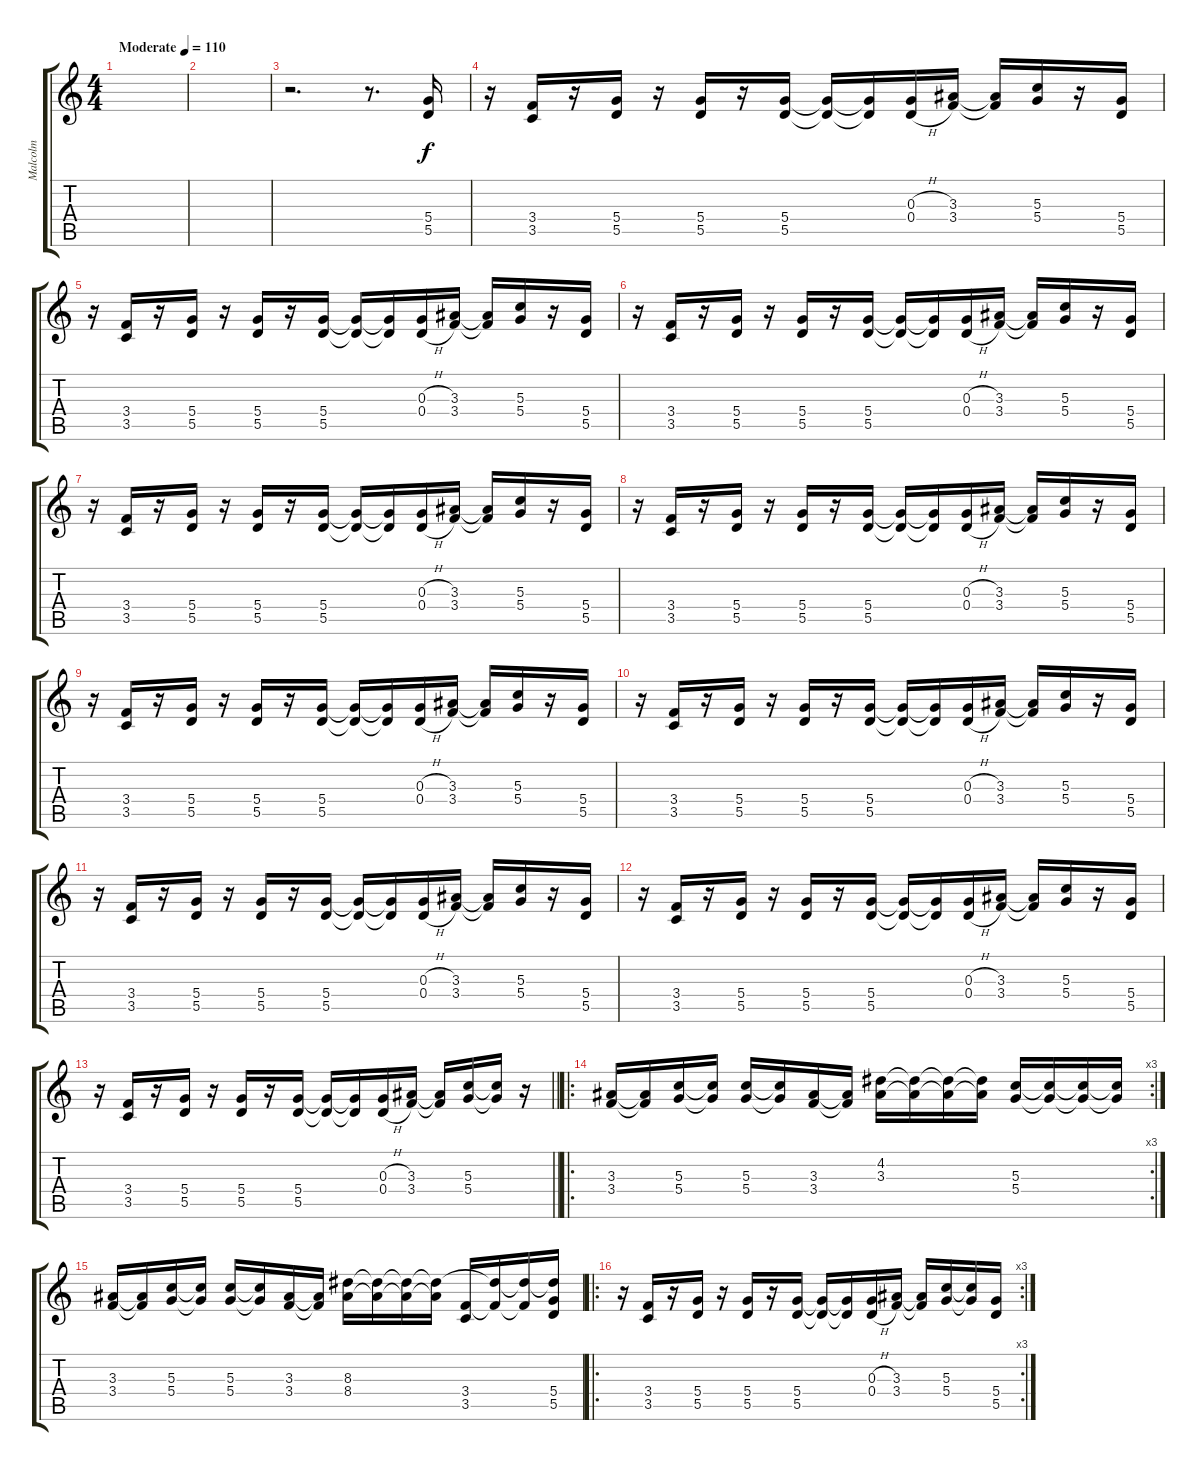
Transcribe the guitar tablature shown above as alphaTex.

\track ("Malcolm" "Malcolm") {instrument overdrivenguitar}
\staff {score tabs}
\tuning (E4 B3 G3 D3 A2 E2) {hide}
\ts (4 4)
\tempo (110 "Moderate")
\clef g2
\ks c
|
|
r.2{d} r.8{d} (5.4 5.5).16 |
r.16 (3.4 3.5).16 r.16 (5.4 5.5).16 r.16 (5.4 5.5).16 r.16 (5.4 5.5).16 (5.4{t} 5.5{t}).16 (5.4{t} 5.5{t}).16 (0.3{h} 0.4{h}).16 (3.3 3.4).16 (3.3{t} 3.4{t}).16 (5.3 5.4).16 r.16 (5.4 5.5).16 |
r.16 (3.4 3.5).16 r.16 (5.4 5.5).16 r.16 (5.4 5.5).16 r.16 (5.4 5.5).16 (5.4{t} 5.5{t}).16 (5.4{t} 5.5{t}).16 (0.3{h} 0.4{h}).16 (3.3 3.4).16 (3.3{t} 3.4{t}).16 (5.3 5.4).16 r.16 (5.4 5.5).16 |
r.16 (3.4 3.5).16 r.16 (5.4 5.5).16 r.16 (5.4 5.5).16 r.16 (5.4 5.5).16 (5.4{t} 5.5{t}).16 (5.4{t} 5.5{t}).16 (0.3{h} 0.4{h}).16 (3.3 3.4).16 (3.3{t} 3.4{t}).16 (5.3 5.4).16 r.16 (5.4 5.5).16 |
r.16 (3.4 3.5).16 r.16 (5.4 5.5).16 r.16 (5.4 5.5).16 r.16 (5.4 5.5).16 (5.4{t} 5.5{t}).16 (5.4{t} 5.5{t}).16 (0.3{h} 0.4{h}).16 (3.3 3.4).16 (3.3{t} 3.4{t}).16 (5.3 5.4).16 r.16 (5.4 5.5).16 |
r.16 (3.4 3.5).16 r.16 (5.4 5.5).16 r.16 (5.4 5.5).16 r.16 (5.4 5.5).16 (5.4{t} 5.5{t}).16 (5.4{t} 5.5{t}).16 (0.3{h} 0.4{h}).16 (3.3 3.4).16 (3.3{t} 3.4{t}).16 (5.3 5.4).16 r.16 (5.4 5.5).16 |
r.16 (3.4 3.5).16 r.16 (5.4 5.5).16 r.16 (5.4 5.5).16 r.16 (5.4 5.5).16 (5.4{t} 5.5{t}).16 (5.4{t} 5.5{t}).16 (0.3{h} 0.4{h}).16 (3.3 3.4).16 (3.3{t} 3.4{t}).16 (5.3 5.4).16 r.16 (5.4 5.5).16 |
r.16 (3.4 3.5).16 r.16 (5.4 5.5).16 r.16 (5.4 5.5).16 r.16 (5.4 5.5).16 (5.4{t} 5.5{t}).16 (5.4{t} 5.5{t}).16 (0.3{h} 0.4{h}).16 (3.3 3.4).16 (3.3{t} 3.4{t}).16 (5.3 5.4).16 r.16 (5.4 5.5).16 |
r.16 (3.4 3.5).16 r.16 (5.4 5.5).16 r.16 (5.4 5.5).16 r.16 (5.4 5.5).16 (5.4{t} 5.5{t}).16 (5.4{t} 5.5{t}).16 (0.3{h} 0.4{h}).16 (3.3 3.4).16 (3.3{t} 3.4{t}).16 (5.3 5.4).16 r.16 (5.4 5.5).16 |
r.16 (3.4 3.5).16 r.16 (5.4 5.5).16 r.16 (5.4 5.5).16 r.16 (5.4 5.5).16 (5.4{t} 5.5{t}).16 (5.4{t} 5.5{t}).16 (0.3{h} 0.4{h}).16 (3.3 3.4).16 (3.3{t} 3.4{t}).16 (5.3 5.4).16 r.16 (5.4 5.5).16 |
\barLineRight lightlight
r.16 (3.4 3.5).16 r.16 (5.4 5.5).16 r.16 (5.4 5.5).16 r.16 (5.4 5.5).16 (5.4{t} 5.5{t}).16 (5.4{t} 5.5{t}).16 (0.3{h} 0.4{h}).16 (3.3 3.4).16 (3.3{t} 3.4{t}).16 (5.3 5.4).16 (5.3{t} 5.4{t}).16 r.16 |
\ro
\rc 3
(3.3 3.4).16 (3.3{t} 3.4{t}).16 (5.3 5.4).16 (5.3{t} 5.4{t}).16 (5.3 5.4).16 (5.3{t} 5.4{t}).16 (3.3 3.4).16 (3.3{t} 3.4{t}).16 (4.2 3.3).16 (4.2{t} 3.3{t}).16 (4.2{t} 3.3{t}).16 (4.2{t} 3.3{t}).16 (5.3 5.4).16 (5.3{t} 5.4{t}).16 (5.3{t} 5.4{t}).16 (5.3{t} 5.4{t}).16 |
(3.3 3.4).16 (3.3{t} 3.4{t}).16 (5.3 5.4).16 (5.3{t} 5.4{t}).16 (5.3 5.4).16 (5.3{t} 5.4{t}).16 (3.3 3.4).16 (3.3{t} 3.4{t}).16 (8.3 8.4).16 (8.3{t} 8.4{t}).16 (8.3{t} 8.4{t}).16 (8.3{t} 8.4{t}).16 (3.4 3.5).16 (8.3{t} 3.4{t}).16 (8.3{t} 3.4{t}).16 (8.3{t} 5.4 5.5).16 |
\ro
\rc 3
r.16 (3.4 3.5).16 r.16 (5.4 5.5).16 r.16 (5.4 5.5).16 r.16 (5.4 5.5).16 (5.4{t} 5.5{t}).16 (5.4{t} 5.5{t}).16 (0.3{h} 0.4{h}).16 (3.3 3.4).16 (3.3{t} 3.4{t}).16 (5.3 5.4).16 (5.3{t} 5.4{t}).16 (5.4 5.5).16
